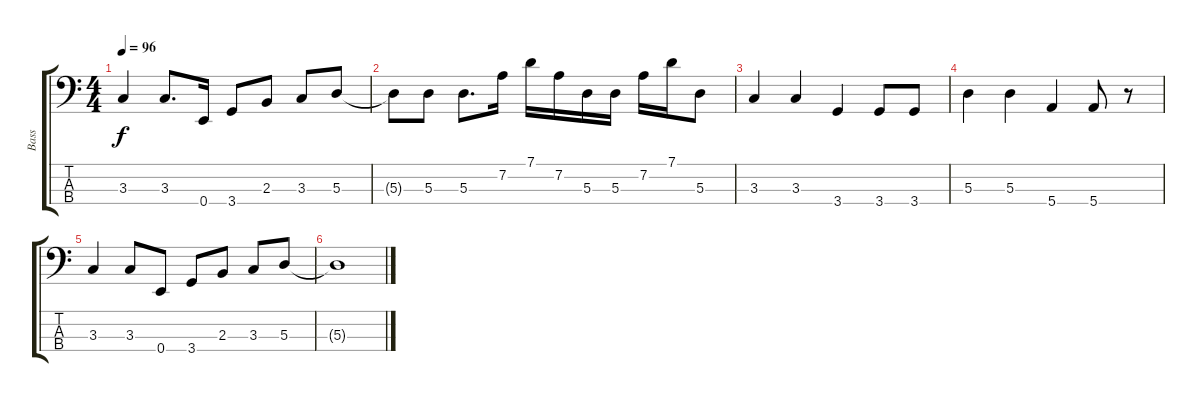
\track ("Bass" "Bass") {instrument electricbassfinger}
\staff {score tabs}
\tuning (G2 D2 A1 E1) {hide}
\ts (4 4)
\tempo 96
\clef f4
\ks c
3.3.4{dy f} 3.3.8{d} 0.4.16 3.4.8 2.3.8 3.3.8 5.3.8 |
5.3{t}.8 5.3.8 5.3.8{d} 7.2.16 7.1.16 7.2.16 5.3.16 5.3.16 7.2.16 7.1.16 5.3.8 |
3.3.4 3.3.4 3.4.4 3.4.8 3.4.8 |
5.3.4 5.3.4 5.4.4 5.4.8 r.8 |
3.3.4 3.3.8 0.4.8 3.4.8 2.3.8 3.3.8 5.3.8 |
5.3{t}.1
